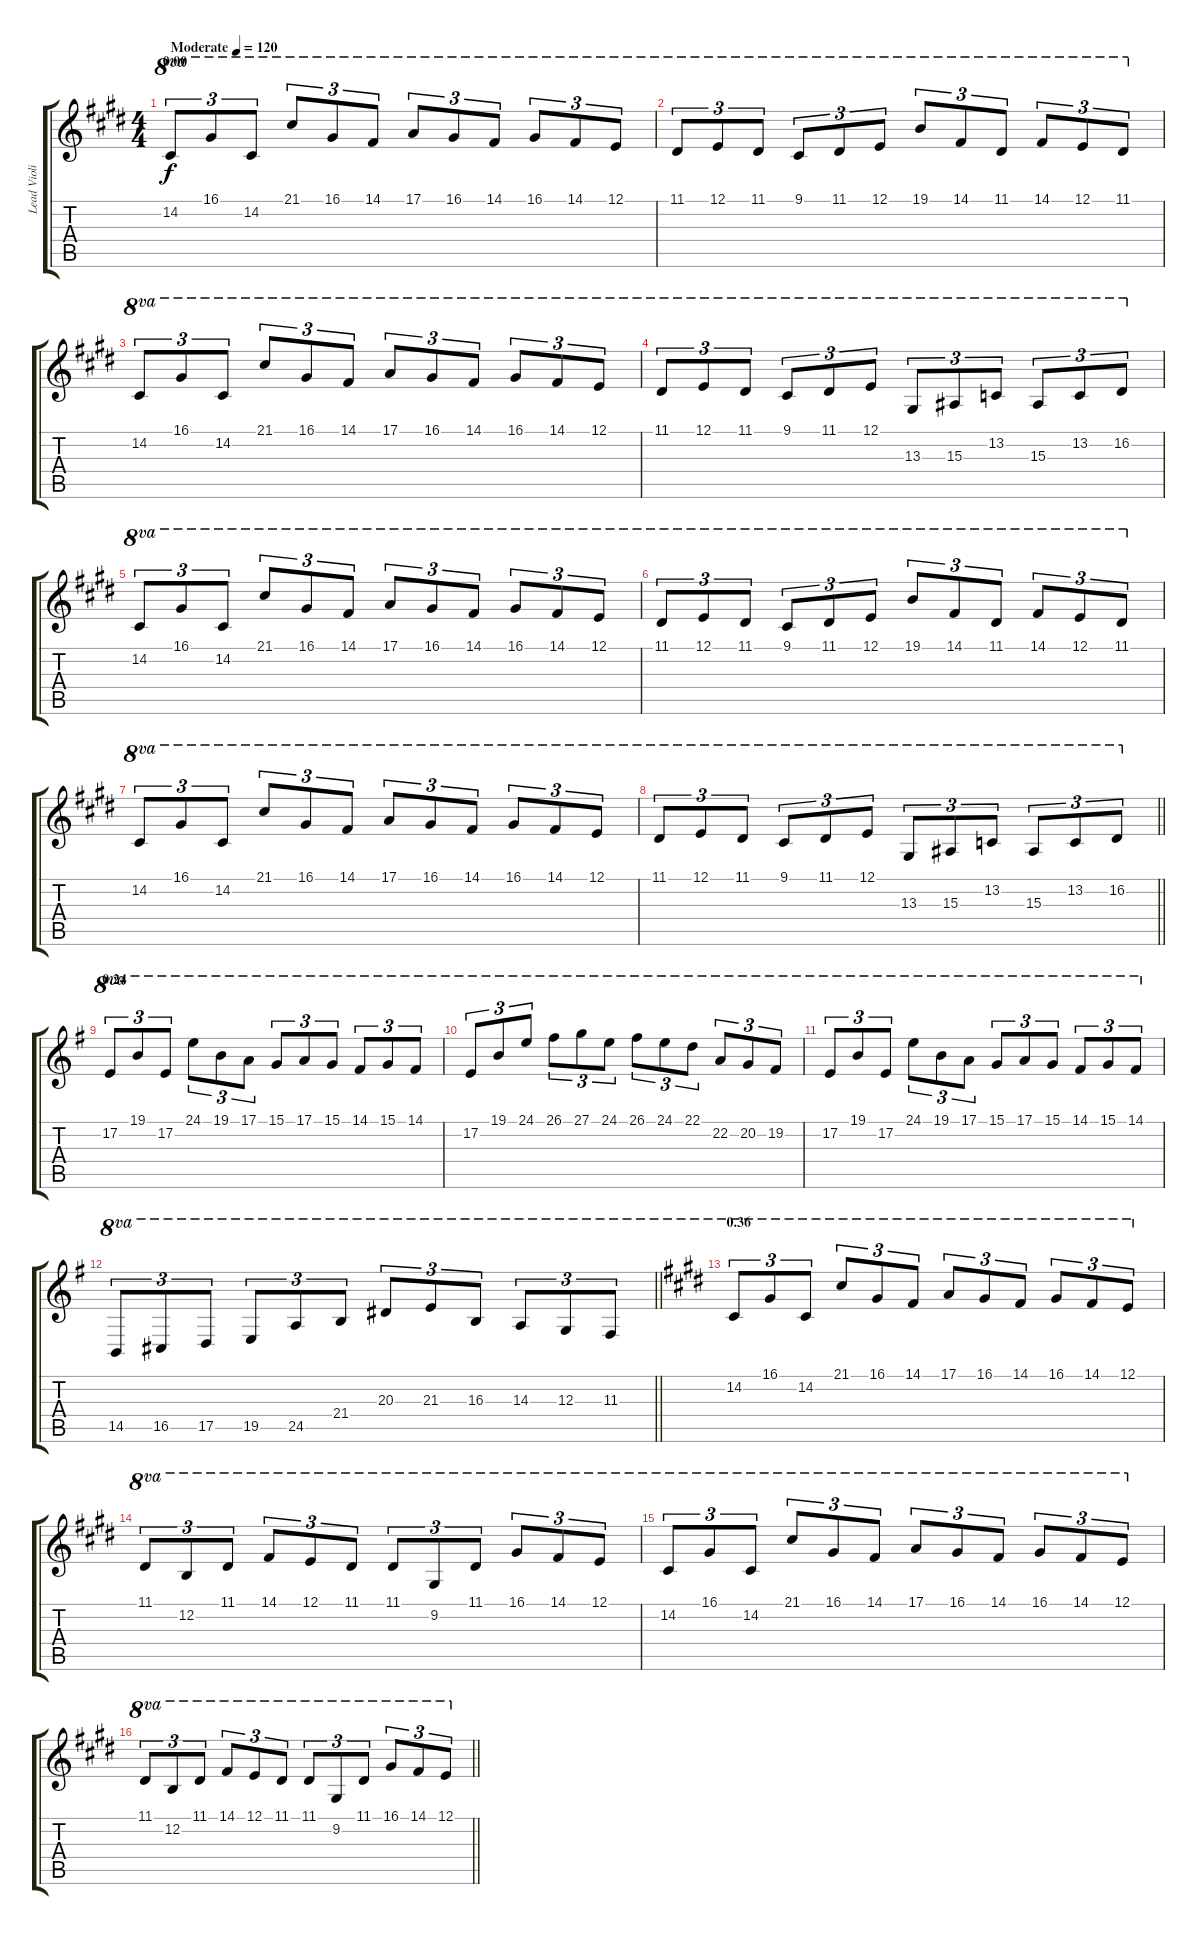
\track ("Lead Violin" "Lead Violi") {instrument violin}
\staff {score tabs}
\tuning (E4 B3 G3 D3 A2 E2) {hide}
\ts (4 4)
\section ("" "0.00")
\tempo (120 "Moderate")
\tempo 80
\tempo (120 "Moderate")
\clef g2
\ks c#minor
14.2.8{tu (3 2) ot 8va dy f volume 12 instrument violin} 16.1.8{tu (3 2) ot 8va} 14.2.8{tu (3 2) ot 8va} 21.1.8{tu (3 2) ot 8va} 16.1.8{tu (3 2) ot 8va} 14.1.8{tu (3 2) ot 8va} 17.1.8{tu (3 2) ot 8va} 16.1.8{tu (3 2) ot 8va} 14.1.8{tu (3 2) ot 8va} 16.1.8{tu (3 2) ot 8va} 14.1.8{tu (3 2) ot 8va} 12.1.8{tu (3 2) ot 8va} |
11.1.8{tu (3 2) ot 8va} 12.1.8{tu (3 2) ot 8va} 11.1.8{tu (3 2) ot 8va} 9.1.8{tu (3 2) ot 8va} 11.1.8{tu (3 2) ot 8va} 12.1.8{tu (3 2) ot 8va} 19.1.8{tu (3 2) ot 8va} 14.1.8{tu (3 2) ot 8va} 11.1.8{tu (3 2) ot 8va} 14.1.8{tu (3 2) ot 8va} 12.1.8{tu (3 2) ot 8va} 11.1.8{tu (3 2) ot 8va} |
14.2.8{tu (3 2) ot 8va} 16.1.8{tu (3 2) ot 8va} 14.2.8{tu (3 2) ot 8va} 21.1.8{tu (3 2) ot 8va} 16.1.8{tu (3 2) ot 8va} 14.1.8{tu (3 2) ot 8va} 17.1.8{tu (3 2) ot 8va} 16.1.8{tu (3 2) ot 8va} 14.1.8{tu (3 2) ot 8va} 16.1.8{tu (3 2) ot 8va} 14.1.8{tu (3 2) ot 8va} 12.1.8{tu (3 2) ot 8va} |
11.1.8{tu (3 2) ot 8va} 12.1.8{tu (3 2) ot 8va} 11.1.8{tu (3 2) ot 8va} 9.1.8{tu (3 2) ot 8va} 11.1.8{tu (3 2) ot 8va} 12.1.8{tu (3 2) ot 8va} 13.3.8{tu (3 2) ot 8va} 15.3.8{tu (3 2) ot 8va} 13.2.8{tu (3 2) ot 8va} 15.3.8{tu (3 2) ot 8va} 13.2.8{tu (3 2) ot 8va} 16.2.8{tu (3 2) ot 8va} |
14.2.8{tu (3 2) ot 8va} 16.1.8{tu (3 2) ot 8va} 14.2.8{tu (3 2) ot 8va} 21.1.8{tu (3 2) ot 8va} 16.1.8{tu (3 2) ot 8va} 14.1.8{tu (3 2) ot 8va} 17.1.8{tu (3 2) ot 8va} 16.1.8{tu (3 2) ot 8va} 14.1.8{tu (3 2) ot 8va} 16.1.8{tu (3 2) ot 8va} 14.1.8{tu (3 2) ot 8va} 12.1.8{tu (3 2) ot 8va} |
11.1.8{tu (3 2) ot 8va} 12.1.8{tu (3 2) ot 8va} 11.1.8{tu (3 2) ot 8va} 9.1.8{tu (3 2) ot 8va} 11.1.8{tu (3 2) ot 8va} 12.1.8{tu (3 2) ot 8va} 19.1.8{tu (3 2) ot 8va} 14.1.8{tu (3 2) ot 8va} 11.1.8{tu (3 2) ot 8va} 14.1.8{tu (3 2) ot 8va} 12.1.8{tu (3 2) ot 8va} 11.1.8{tu (3 2) ot 8va} |
14.2.8{tu (3 2) ot 8va} 16.1.8{tu (3 2) ot 8va} 14.2.8{tu (3 2) ot 8va} 21.1.8{tu (3 2) ot 8va} 16.1.8{tu (3 2) ot 8va} 14.1.8{tu (3 2) ot 8va} 17.1.8{tu (3 2) ot 8va} 16.1.8{tu (3 2) ot 8va} 14.1.8{tu (3 2) ot 8va} 16.1.8{tu (3 2) ot 8va} 14.1.8{tu (3 2) ot 8va} 12.1.8{tu (3 2) ot 8va} |
\barLineRight lightlight
11.1.8{tu (3 2) ot 8va} 12.1.8{tu (3 2) ot 8va} 11.1.8{tu (3 2) ot 8va} 9.1.8{tu (3 2) ot 8va} 11.1.8{tu (3 2) ot 8va} 12.1.8{tu (3 2) ot 8va} 13.3.8{tu (3 2) ot 8va} 15.3.8{tu (3 2) ot 8va} 13.2.8{tu (3 2) ot 8va} 15.3.8{tu (3 2) ot 8va} 13.2.8{tu (3 2) ot 8va} 16.2.8{tu (3 2) ot 8va} |
\section ("" "0.24")
\ks eminor
17.2.8{tu (3 2) ot 8va} 19.1.8{tu (3 2) ot 8va} 17.2.8{tu (3 2) ot 8va} 24.1.8{tu (3 2) ot 8va} 19.1.8{tu (3 2) ot 8va} 17.1.8{tu (3 2) ot 8va} 15.1.8{tu (3 2) ot 8va} 17.1.8{tu (3 2) ot 8va} 15.1.8{tu (3 2) ot 8va} 14.1.8{tu (3 2) ot 8va} 15.1.8{tu (3 2) ot 8va} 14.1.8{tu (3 2) ot 8va} |
17.2.8{tu (3 2) ot 8va} 19.1.8{tu (3 2) ot 8va} 24.1.8{tu (3 2) ot 8va} 26.1.8{tu (3 2) ot 8va} 27.1.8{tu (3 2) ot 8va} 24.1.8{tu (3 2) ot 8va} 26.1.8{tu (3 2) ot 8va} 24.1.8{tu (3 2) ot 8va} 22.1.8{tu (3 2) ot 8va} 22.2.8{tu (3 2) ot 8va} 20.2.8{tu (3 2) ot 8va} 19.2.8{tu (3 2) ot 8va} |
17.2.8{tu (3 2) ot 8va} 19.1.8{tu (3 2) ot 8va} 17.2.8{tu (3 2) ot 8va} 24.1.8{tu (3 2) ot 8va} 19.1.8{tu (3 2) ot 8va} 17.1.8{tu (3 2) ot 8va} 15.1.8{tu (3 2) ot 8va} 17.1.8{tu (3 2) ot 8va} 15.1.8{tu (3 2) ot 8va} 14.1.8{tu (3 2) ot 8va} 15.1.8{tu (3 2) ot 8va} 14.1.8{tu (3 2) ot 8va} |
\barLineRight lightlight
14.5.8{tu (3 2) ot 8va} 16.5.8{tu (3 2) ot 8va} 17.5.8{tu (3 2) ot 8va} 19.5.8{tu (3 2) ot 8va} 24.5.8{tu (3 2) ot 8va} 21.4.8{tu (3 2) ot 8va} 20.3.8{tu (3 2) ot 8va} 21.3.8{tu (3 2) ot 8va} 16.3.8{tu (3 2) ot 8va} 14.3.8{tu (3 2) ot 8va} 12.3.8{tu (3 2) ot 8va} 11.3.8{tu (3 2) ot 8va} |
\section ("" "0.36")
\ks c#minor
14.2.8{tu (3 2) ot 8va} 16.1.8{tu (3 2) ot 8va} 14.2.8{tu (3 2) ot 8va} 21.1.8{tu (3 2) ot 8va} 16.1.8{tu (3 2) ot 8va} 14.1.8{tu (3 2) ot 8va} 17.1.8{tu (3 2) ot 8va} 16.1.8{tu (3 2) ot 8va} 14.1.8{tu (3 2) ot 8va} 16.1.8{tu (3 2) ot 8va} 14.1.8{tu (3 2) ot 8va} 12.1.8{tu (3 2) ot 8va} |
11.1.8{tu (3 2) ot 8va} 12.2.8{tu (3 2) ot 8va} 11.1.8{tu (3 2) ot 8va} 14.1.8{tu (3 2) ot 8va} 12.1.8{tu (3 2) ot 8va} 11.1.8{tu (3 2) ot 8va} 11.1.8{tu (3 2) ot 8va} 9.2.8{tu (3 2) ot 8va} 11.1.8{tu (3 2) ot 8va} 16.1.8{tu (3 2) ot 8va} 14.1.8{tu (3 2) ot 8va} 12.1.8{tu (3 2) ot 8va} |
14.2.8{tu (3 2) ot 8va} 16.1.8{tu (3 2) ot 8va} 14.2.8{tu (3 2) ot 8va} 21.1.8{tu (3 2) ot 8va} 16.1.8{tu (3 2) ot 8va} 14.1.8{tu (3 2) ot 8va} 17.1.8{tu (3 2) ot 8va} 16.1.8{tu (3 2) ot 8va} 14.1.8{tu (3 2) ot 8va} 16.1.8{tu (3 2) ot 8va} 14.1.8{tu (3 2) ot 8va} 12.1.8{tu (3 2) ot 8va} |
\barLineRight lightlight
11.1.8{tu (3 2) ot 8va} 12.2.8{tu (3 2) ot 8va} 11.1.8{tu (3 2) ot 8va} 14.1.8{tu (3 2) ot 8va} 12.1.8{tu (3 2) ot 8va} 11.1.8{tu (3 2) ot 8va} 11.1.8{tu (3 2) ot 8va} 9.2.8{tu (3 2) ot 8va} 11.1.8{tu (3 2) ot 8va} 16.1.8{tu (3 2) ot 8va} 14.1.8{tu (3 2) ot 8va} 12.1.8{tu (3 2) ot 8va}
